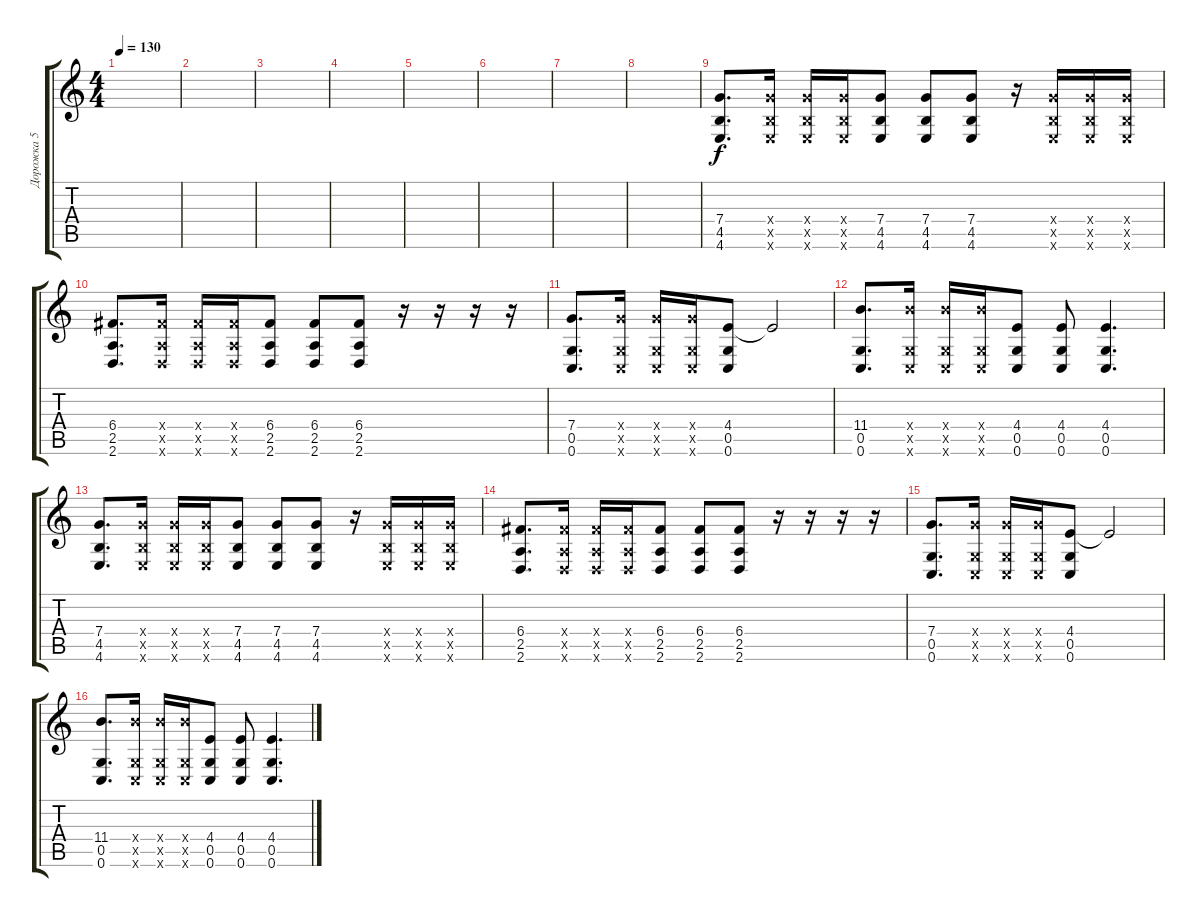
\track ("Дорожка 5" "Дорожка 5") {instrument electricguitarmuted}
\staff {score tabs}
\tuning (D4 A3 F3 C3 G2 C2) {hide}
\ts (4 4)
\tempo 130
\clef g2
\ks c
|
|
|
|
|
|
|
|
(7.4 4.5 4.6).8{d} (7.4{x} 4.5{x} 4.6{x}).16 (7.4{x} 4.5{x} 4.6{x}).16 (7.4{x} 4.5{x} 4.6{x}).16 (7.4 4.5 4.6).8 (7.4 4.5 4.6).8 (7.4 4.5 4.6).8 r.16 (7.4{x} 4.5{x} 4.6{x}).16 (7.4{x} 4.5{x} 4.6{x}).16 (7.4{x} 4.5{x} 4.6{x}).16 |
(6.4 2.5 2.6).8{d} (6.4{x} 2.5{x} 2.6{x}).16 (6.4{x} 2.5{x} 2.6{x}).16 (6.4{x} 2.5{x} 2.6{x}).16 (6.4 2.5 2.6).8 (6.4 2.5 2.6).8 (6.4 2.5 2.6).8 r.16 r.16 r.16 r.16 |
(7.4 0.5 0.6).8{d} (7.4{x} 0.5{x} 0.6{x}).16 (7.4{x} 0.5{x} 0.6{x}).16 (7.4{x} 0.5{x} 0.6{x}).16 (4.4 0.5 0.6).8 4.4{t}.2 |
(11.4 0.5 0.6).8{d} (11.4{x} 0.5{x} 0.6{x}).16 (11.4{x} 0.5{x} 0.6{x}).16 (11.4{x} 0.5{x} 0.6{x}).16 (4.4 0.5 0.6).8 (4.4 0.5 0.6).8 (4.4 0.5 0.6).4{d} |
(7.4 4.5 4.6).8{d} (7.4{x} 4.5{x} 4.6{x}).16 (7.4{x} 4.5{x} 4.6{x}).16 (7.4{x} 4.5{x} 4.6{x}).16 (7.4 4.5 4.6).8 (7.4 4.5 4.6).8 (7.4 4.5 4.6).8 r.16 (7.4{x} 4.5{x} 4.6{x}).16 (7.4{x} 4.5{x} 4.6{x}).16 (7.4{x} 4.5{x} 4.6{x}).16 |
(6.4 2.5 2.6).8{d} (6.4{x} 2.5{x} 2.6{x}).16 (6.4{x} 2.5{x} 2.6{x}).16 (6.4{x} 2.5{x} 2.6{x}).16 (6.4 2.5 2.6).8 (6.4 2.5 2.6).8 (6.4 2.5 2.6).8 r.16 r.16 r.16 r.16 |
(7.4 0.5 0.6).8{d} (7.4{x} 0.5{x} 0.6{x}).16 (7.4{x} 0.5{x} 0.6{x}).16 (7.4{x} 0.5{x} 0.6{x}).16 (4.4 0.5 0.6).8 4.4{t}.2 |
(11.4 0.5 0.6).8{d} (11.4{x} 0.5{x} 0.6{x}).16 (11.4{x} 0.5{x} 0.6{x}).16 (11.4{x} 0.5{x} 0.6{x}).16 (4.4 0.5 0.6).8 (4.4 0.5 0.6).8 (4.4 0.5 0.6).4{d}
